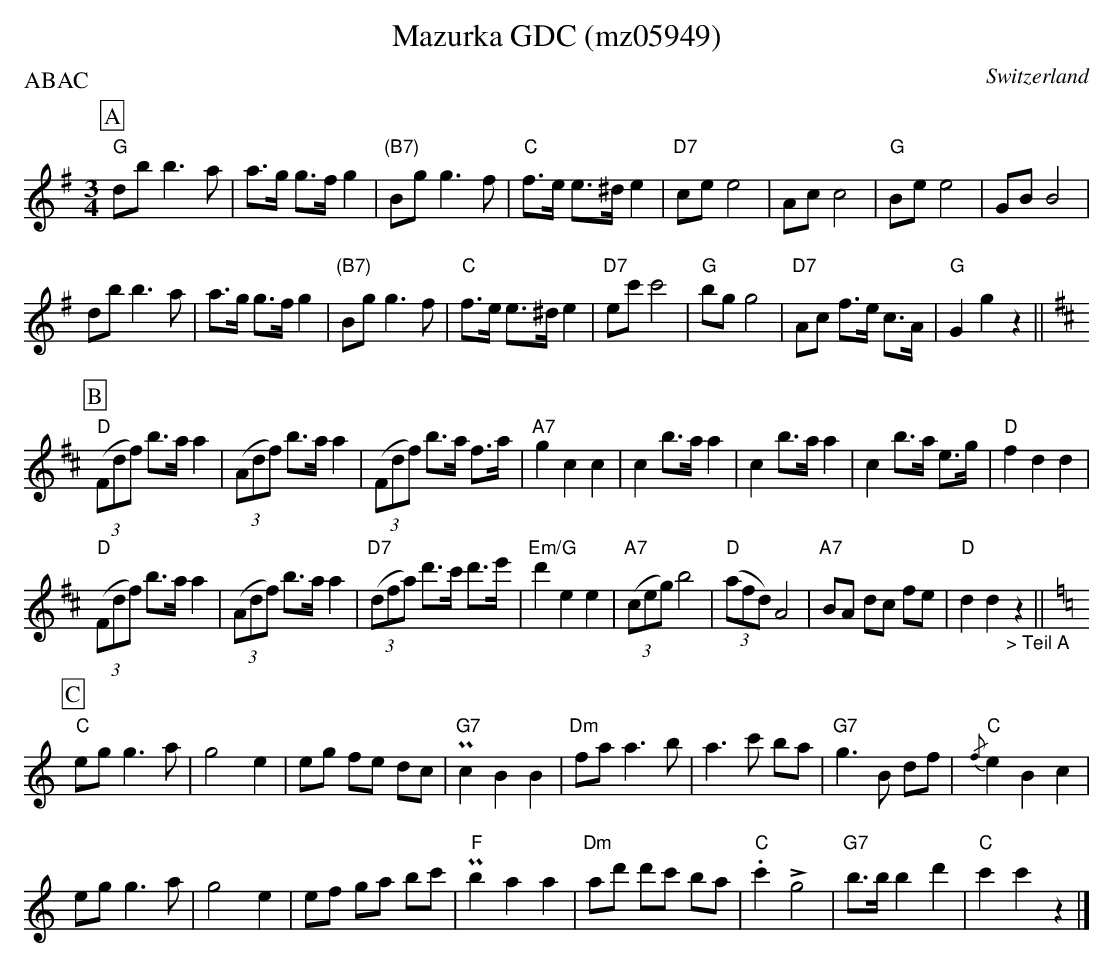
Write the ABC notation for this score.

X:1
T:  Mazurka GDC (mz05949)
O:Switzerland
M:3/4
L:1/8
P:ABAC
K:G major
[P:A] "G"db b3a | a>g g>f g2 | "(B7)"Bg g3f | "C"f>e e>^d e2 | "D7"cee4 | Acc4 | "G"Bee4 | GBB4 |
db b3a | a>g g>f g2 | "(B7)"Bg g3f | "C"f>e e>^de2 | "D7"ec'c'4 | "G"bgg4 | "D7"Ac f>e c>A | "G"G2g2z2 || [K:D]
[P:B]  "D"((3Fdf) b>a a2 | ((3Adf) b>a a2 | ((3Fdf) b>a f>a | "A7"g2c2c2 | c2 b>a a2 | c2 b>a a2 | c2 b>a e>g | "D"f2d2d2 |
"D"((3Fdf) b>a a2 | ((3Adf) b>a a2 | "D7"((3dfa) d'>c' d'>e' | "Em/G"d'2e2e2 | "A7"((3ceg) b4 | "D"((3afd) A4 | "A7"BA dc fe | "D"d2d2"_> Teil A"z2 || [K:C]
[P:C]  "C"eg g3a | g4e2 | eg fe dc | "G7"Pc2B2B2 | "Dm"fa a3b | a3c' ba | "G7"g3B df | "C"{/f}e2B2c2 |
eg g3a | g4e2 | ef ga bc' | "F"Pb2a2a2 | "Dm"ad' d'c' ba | "C".c'2+>+g4 | "G7"b>b b2d'2 | "C"c'2c'2z2 |]
